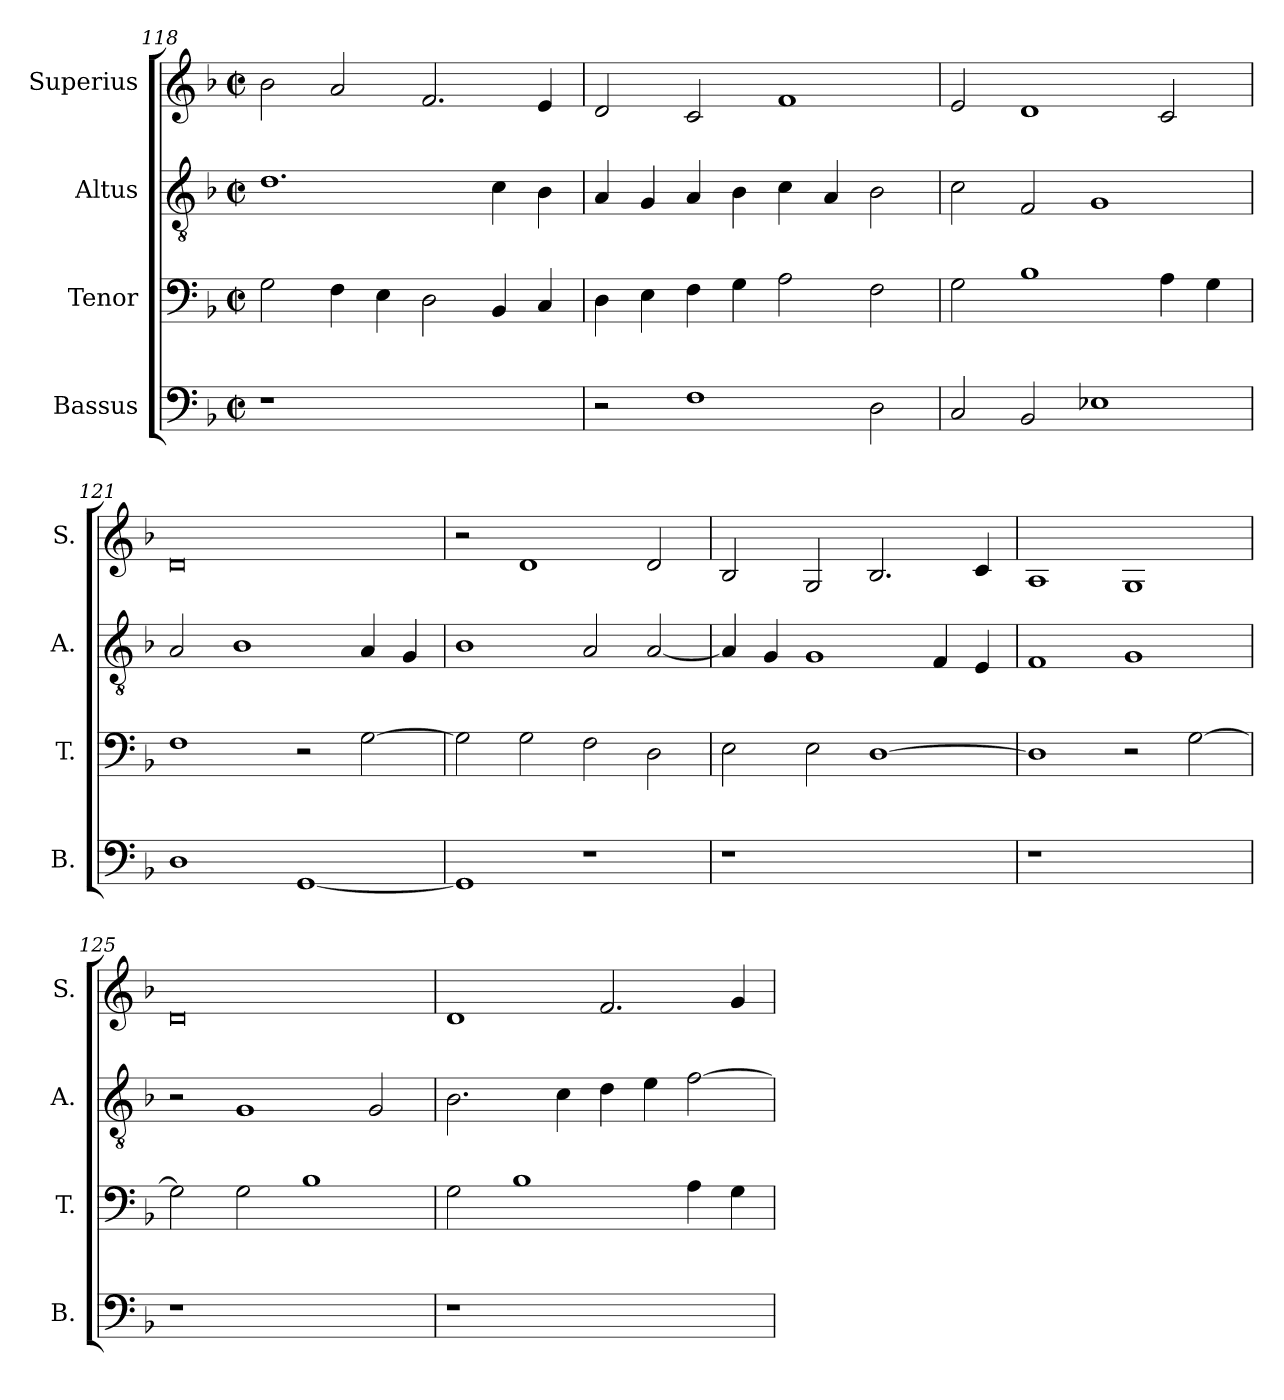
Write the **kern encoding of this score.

**kern	**kern	**kern	**kern
*part4	*part3	*part2	*part1
*staff4	*staff3	*staff2	*staff1
*I"Bassus	*I"Tenor	*I"Altus	*I"Superius
*I'B.	*I'T.	*I'A.	*I'S.
*clefF4	*clefF4	*clefGv2	*clefG2
*	*	*ITrd7c12	*
*k[b-]	*k[b-]	*k[b-]	*k[b-]
*F:	*F:	*F:	*F:
*M2/2	*M2/2	*M2/2	*M2/2
*met(c|)	*met(c|)	*met(c|)	*met(c|)
=118	=118	=118	=118
!LO:N:vis=1	!	!	!
1r	2Gi\	1.Di	2b-i\
.	4Fi\	.	2ai/
.	4Ei\	.	.
1ryy	2Di\	.	2.fi/
.	4BB-i/	4Ci\	.
.	4Ci/	4BB-i\	4ei/
!!LO:PB:g=z
=119	=119	=119	=119
2r	4Di\	4AAi/	2di/
.	4Ei\	4GGi/	.
1Fi	4Fi\	4AAi/	2ci/
.	4Gi\	4BB-i\	.
.	2Ai\	4Ci\	1fi
.	.	4AAi/	.
2Di\	2Fi\	2BB-i\	.
=120	=120	=120	=120
2Ci/	2Gi\	2Ci\	2ei/
2BB-i/	1B-i	2FFi/	1di
1E-Xi	.	1GGi	.
.	4Ai\	.	2ci/
.	4Gi\	.	.
=121	=121	=121	=121
1Di	1Fi	2AAi/	0di
.	.	1BB-i	.
[<1GGi	2r	.	.
.	[>2Gi\	4AAi/	.
.	.	4GGi/	.
=122	=122	=122	=122
1GGi]	2Gi\]	1BB-i	2r
.	2Gi\	.	1di
1r	2Fi\	2AAi/	.
.	2Di\	[<2AAi/	2di/
=123	=123	=123	=123
!LO:N:vis=1	!	!	!
1r	2Ei\	4AAi/]	2B-i/
.	.	4GGi/	.
.	2Ei\	1GGi	2Gi/
1ryy	[>1Di	.	2.B-i/
.	.	4FFi/	.
.	.	4EEi/	4ci/
!!LO:LB:g=z
=124	=124	=124	=124
!LO:N:vis=1	!	!	!
1r	1Di]	1FFi	1Ai
1ryy	2r	1GGi	1Gi
.	[>2Gi\	.	.
=125	=125	=125	=125
!LO:N:vis=1	!	!	!
1r	2Gi\]	2r	0di
.	2Gi\	1GGi	.
1ryy	1B-i	.	.
.	.	2GGi/	.
=126	=126	=126	=126
!LO:N:vis=1	!	!	!
1r	2Gi\	2.BB-i\	1di
.	1B-i	.	.
.	.	4Ci\	.
1ryy	.	4Di\	2.fi/
.	.	4Ei\	.
.	4Ai\	[>2Fi\	.
.	4Gi\	.	4gi/
=	=	=	=
*-	*-	*-	*-
